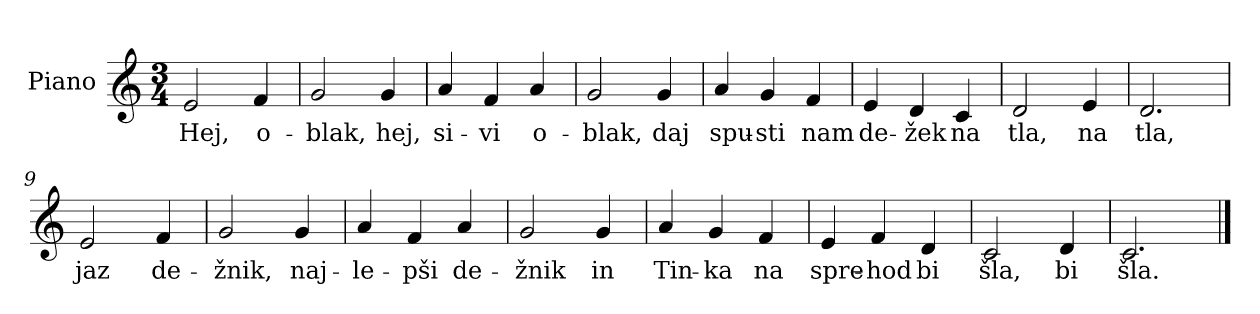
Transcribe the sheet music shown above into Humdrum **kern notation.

**kern	**text
*part1	*part1
*staff1	*staff1
*I"Piano	*
*I'Pno.	*
*clefG2	*
*k[]	*
*M3/4	*
=1	=1
!	!LO:LY:b
2e/	Hej,
!	!LO:LY:b
4f/	o-
=2	=2
!	!LO:LY:b
2g/	-blak,
!	!LO:LY:b
4g/	hej,
=3	=3
!	!LO:LY:b
4a/	si-
!	!LO:LY:b
4f/	-vi
!	!LO:LY:b
4a/	o-
=4	=4
!	!LO:LY:b
2g/	-blak,
!	!LO:LY:b
4g/	daj
=5	=5
!	!LO:LY:b
4a/	spu-
!	!LO:LY:b
4g/	-sti
!	!LO:LY:b
4f/	nam
=6	=6
!	!LO:LY:b
4e/	de-
!	!LO:LY:b
4d/	-žek
!	!LO:LY:b
4c/	na
=7	=7
!	!LO:LY:b
2d/	tla,
!	!LO:LY:b
4e/	na
=8	=8
!	!LO:LY:b
2.d/	tla,
!!LO:LB:g=z
=9	=9
!	!LO:LY:b
2e/	jaz
!	!LO:LY:b
4f/	de-
=10	=10
!	!LO:LY:b
2g/	-žnik,
!	!LO:LY:b
4g/	naj-
=11	=11
!	!LO:LY:b
4a/	-le-
!	!LO:LY:b
4f/	-pši
!	!LO:LY:b
4a/	de-
=12	=12
!	!LO:LY:b
2g/	-žnik
!	!LO:LY:b
4g/	in
=13	=13
!	!LO:LY:b
4a/	Tin-
!	!LO:LY:b
4g/	-ka
!	!LO:LY:b
4f/	na
=14	=14
!	!LO:LY:b
4e/	spre-
!	!LO:LY:b
4f/	-hod
!	!LO:LY:b
4d/	bi
=15	=15
!	!LO:LY:b
2c/	šla,
!	!LO:LY:b
4d/	bi
=16	=16
!	!LO:LY:b
2.c/	šla.
==	==
*-	*-
